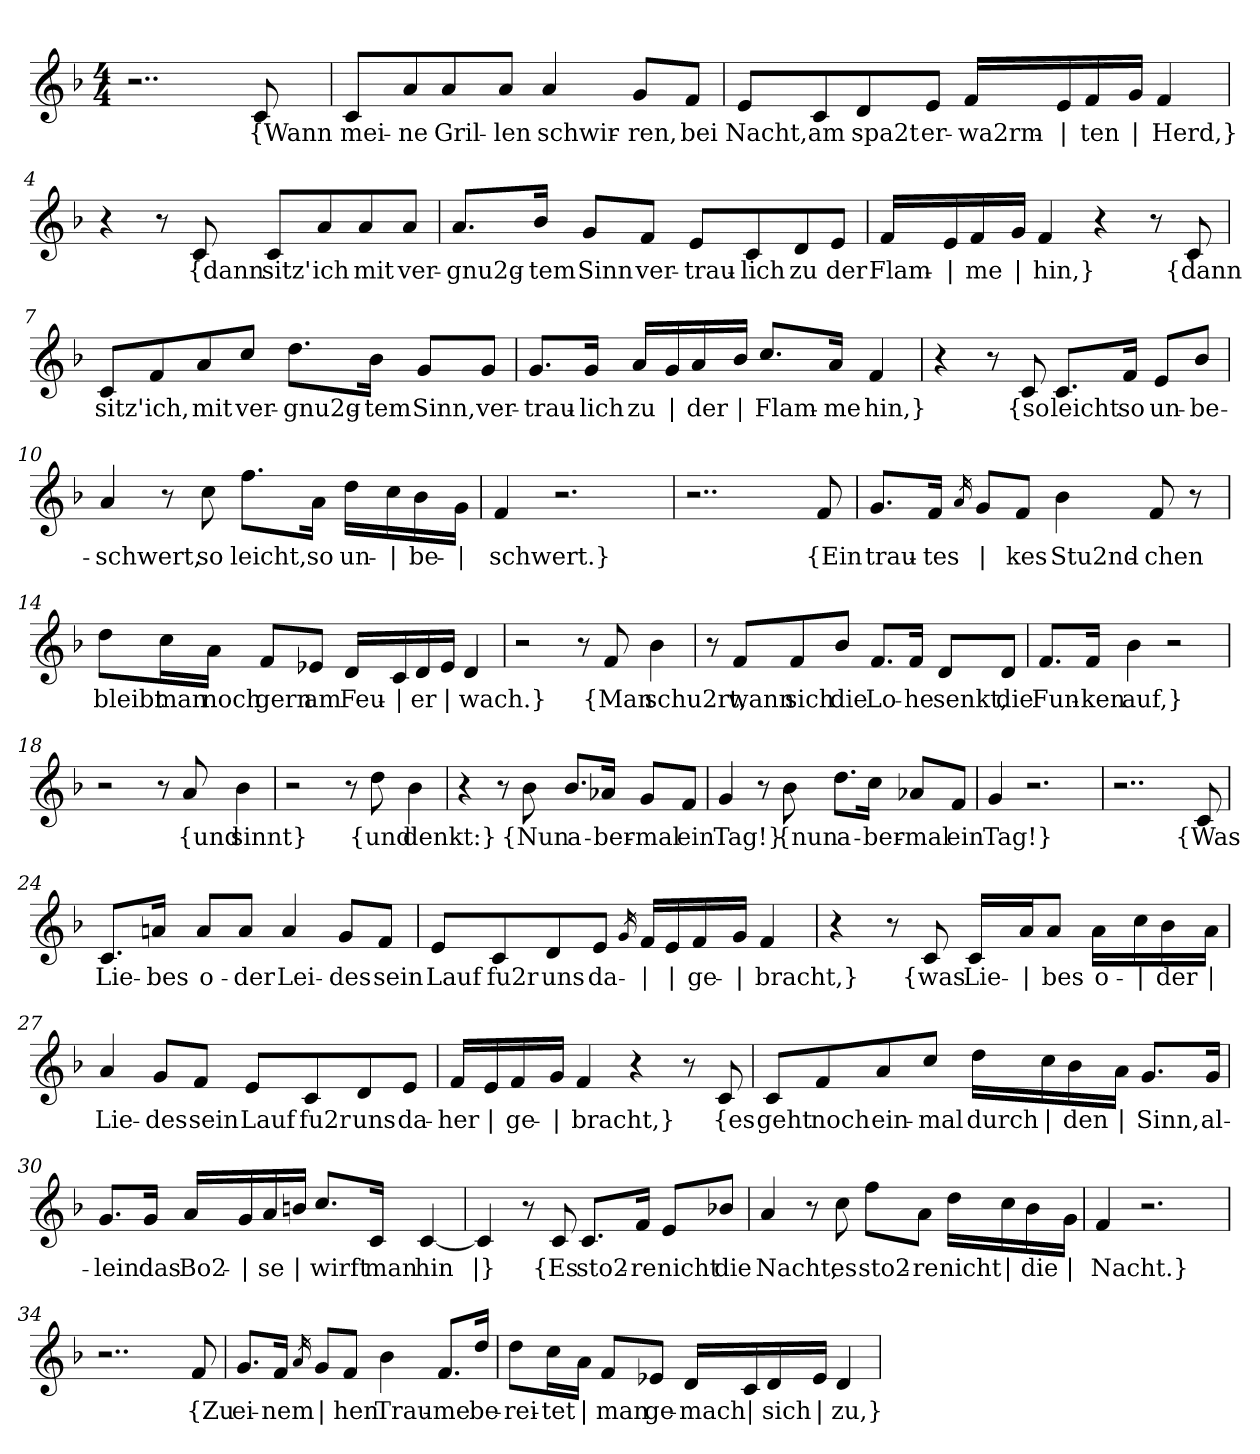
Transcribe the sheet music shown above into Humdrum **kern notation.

**kern	**text
*part1	*part1
*staff1	*staff1
*clefG2	*
*k[b-]	*
*M4/4	*
=1	=1
2..r	.
!	!LO:LY:b
8c/	{Wann
=2	=2
!	!LO:LY:b
8c/L	mei-
!	!LO:LY:b
8a/	-ne
!	!LO:LY:b
8a/	Gril-
!	!LO:LY:b
8a/J	-len
!	!LO:LY:b
4a/	schwir-
!	!LO:LY:b
8g/L	-ren,
!	!LO:LY:b
8f/J	bei
=3	=3
!	!LO:LY:b
8e/L	Nacht,
!	!LO:LY:b
8c/	am
!	!LO:LY:b
8d/	spa2t
!	!LO:LY:b
8e/J	er-
!	!LO:LY:b
16f/LL	-wa2rm-
!	!LO:LY:b
16e/	|
!	!LO:LY:b
16f/	-ten
!	!LO:LY:b
16g/JJ	|
!	!LO:LY:b
4f/	Herd,}
!!LO:LB:g=z
=4	=4
4r	.
8r	.
!	!LO:LY:b
8c/	{dann
!	!LO:LY:b
8c/L	sitz'
!	!LO:LY:b
8a/	ich
!	!LO:LY:b
8a/	mit
!	!LO:LY:b
8a/J	ver-
=5	=5
!	!LO:LY:b
8.a/L	-gnu2g-
!	!LO:LY:b
16b-/Jk	-tem
!	!LO:LY:b
8g/L	Sinn
!	!LO:LY:b
8f/J	ver-
!	!LO:LY:b
8e/L	-trau-
!	!LO:LY:b
8c/	-lich
!	!LO:LY:b
8d/	zu
!	!LO:LY:b
8e/J	der
=6	=6
!	!LO:LY:b
16f/LL	Flam-
!	!LO:LY:b
16e/	|
!	!LO:LY:b
16f/	-me
!	!LO:LY:b
16g/JJ	|
!	!LO:LY:b
4f/	hin,}
4r	.
8r	.
!	!LO:LY:b
8c/	{dann
!!LO:LB:g=z
=7	=7
!	!LO:LY:b
8c/L	sitz'
!	!LO:LY:b
8f/	ich,
!	!LO:LY:b
8a/	mit
!	!LO:LY:b
8cc/J	ver-
!	!LO:LY:b
8.dd\L	gnu2g-
!	!LO:LY:b
16b-\Jk	-tem
!	!LO:LY:b
8g/L	Sinn,
!	!LO:LY:b
8g/J	ver-
=8	=8
!	!LO:LY:b
8.g/L	-trau-
!	!LO:LY:b
16g/Jk	-lich
!	!LO:LY:b
16a/LL	zu
!	!LO:LY:b
16g/	|
!	!LO:LY:b
16a/	der
!	!LO:LY:b
16b-/JJ	|
!	!LO:LY:b
8.cc/L	Flam-
!	!LO:LY:b
16a/Jk	-me
!	!LO:LY:b
4f/	hin,}
=9	=9
4r	.
8r	.
!	!LO:LY:b
8c/	{so
!	!LO:LY:b
8.c/L	leicht
!	!LO:LY:b
16f/Jk	so
!	!LO:LY:b
8e/L	un-
!	!LO:LY:b
8b-/J	-be-
!!LO:LB:g=z
=10	=10
!	!LO:LY:b
4a/	-schwert,
8r	.
!	!LO:LY:b
8cc\	so
!	!LO:LY:b
8.ff\L	leicht,
!	!LO:LY:b
16a\Jk	so
!	!LO:LY:b
16dd\LL	un-
!	!LO:LY:b
16cc\	|
!	!LO:LY:b
16b-\	-be-
!	!LO:LY:b
16g\JJ	|
=11	=11
!	!LO:LY:b
4f/	-schwert.}
2.r	.
=12	=12
2..r	.
!	!LO:LY:b
8f/	{Ein
=13	=13
!	!LO:LY:b
8.g/L	trau-
!	!LO:LY:b
16f/Jk	-tes
16qa/	.
!	!LO:LY:b
8g/L	|
!	!LO:LY:b
8f/J	-kes
!	!LO:LY:b
4b-\	Stu2nd-
!	!LO:LY:b
8f/	-chen
8r	.
!!LO:LB:g=z
=14	=14
!	!LO:LY:b
8dd\L	bleibt
!	!LO:LY:b
16cc\L	man
!	!LO:LY:b
16a\JJ	noch
!	!LO:LY:b
8f/L	gern
!	!LO:LY:b
8e-X/J	am
!	!LO:LY:b
16d/LL	Feu-
!	!LO:LY:b
16c/	|
!	!LO:LY:b
16d/	-er
!	!LO:LY:b
16e-/JJ	|
!	!LO:LY:b
4d/	wach.}
=15	=15
2r	.
8r	.
!	!LO:LY:b
8f/	{Man
!	!LO:LY:b
4b-\	schu2rt,
=16	=16
8r	.
!	!LO:LY:b
8f/L	wann
!	!LO:LY:b
8f/	sich
!	!LO:LY:b
8b-/J	die
!	!LO:LY:b
8.f/L	Lo-
!	!LO:LY:b
16f/Jk	-he
!	!LO:LY:b
8d/L	senkt,
!	!LO:LY:b
8d/J	die
!!LO:LB:g=z
=17	=17
!	!LO:LY:b
8.f/L	Fun-
!	!LO:LY:b
16f/Jk	-ken
!	!LO:LY:b
4b-\	auf,}
2r	.
=18	=18
2r	.
8r	.
!	!LO:LY:b
8a/	{und
!	!LO:LY:b
4b-\	sinnt}
=19	=19
2r	.
8r	.
!	!LO:LY:b
8dd\	{und
!	!LO:LY:b
4b-\	denkt:}
=20	=20
4r	.
8r	.
!	!LO:LY:b
8b-\	{Nun
!	!LO:LY:b
8.b-/L	a-
!	!LO:LY:b
16a-X/Jk	-ber-
!	!LO:LY:b
8g/L	-mal
!	!LO:LY:b
8f/J	ein
!!LO:LB:g=z
=21	=21
!	!LO:LY:b
4g/	Tag!}
8r	.
!	!LO:LY:b
8b-\	{nun
!	!LO:LY:b
8.dd\L	a-
!	!LO:LY:b
16cc\Jk	-ber-
!	!LO:LY:b
8a-X/L	-mal
!	!LO:LY:b
8f/J	ein
=22	=22
!	!LO:LY:b
4g/	Tag!}
2.r	.
=23	=23
2..r	.
!	!LO:LY:b
8c/	{Was
=24	=24
!	!LO:LY:b
8.c/L	Lie-
!	!LO:LY:b
16an/Jk	-bes
!	!LO:LY:b
8a/L	o-
!	!LO:LY:b
8a/J	-der
!	!LO:LY:b
4a/	Lei-
!	!LO:LY:b
8g/L	-des
!	!LO:LY:b
8f/J	sein
!!LO:LB:g=z
=25	=25
!	!LO:LY:b
8e/L	Lauf
!	!LO:LY:b
8c/	fu2r
!	!LO:LY:b
8d/	uns
!	!LO:LY:b
8e/J	da-
16qg/	.
!	!LO:LY:b
16f/LL	|
!	!LO:LY:b
16e/	|
!	!LO:LY:b
16f/	ge-
!	!LO:LY:b
16g/JJ	|
!	!LO:LY:b
4f/	-bracht,}
=26	=26
4r	.
8r	.
!	!LO:LY:b
8c/	{was
!	!LO:LY:b
16c/LL	Lie-
!	!LO:LY:b
16a/J	|
!	!LO:LY:b
8a/J	-bes
!	!LO:LY:b
16a\LL	o-
!	!LO:LY:b
16cc\	|
!	!LO:LY:b
16b-\	-der
!	!LO:LY:b
16a\JJ	|
=27	=27
!	!LO:LY:b
4a/	Lie-
!	!LO:LY:b
8g/L	-des
!	!LO:LY:b
8f/J	sein
!	!LO:LY:b
8e/L	Lauf
!	!LO:LY:b
8c/	fu2r
!	!LO:LY:b
8d/	uns
!	!LO:LY:b
8e/J	da-
!!LO:LB:g=z
=28	=28
!	!LO:LY:b
16f/LL	-her
!	!LO:LY:b
16e/	|
!	!LO:LY:b
16f/	ge-
!	!LO:LY:b
16g/JJ	|
!	!LO:LY:b
4f/	-bracht,}
4r	.
8r	.
!	!LO:LY:b
8c/	{es
=29	=29
!	!LO:LY:b
8c/L	geht
!	!LO:LY:b
8f/	noch
!	!LO:LY:b
8a/	ein-
!	!LO:LY:b
8cc/J	-mal
!	!LO:LY:b
16dd\LL	durch
!	!LO:LY:b
16cc\	|
!	!LO:LY:b
16b-\	den
!	!LO:LY:b
16a\JJ	|
!	!LO:LY:b
8.g/L	Sinn,
!	!LO:LY:b
16g/Jk	al-
=30	=30
!	!LO:LY:b
8.g/L	-lein
!	!LO:LY:b
16g/Jk	das
!	!LO:LY:b
16a/LL	Bo2-
!	!LO:LY:b
16g/	|
!	!LO:LY:b
16a/	-se
!	!LO:LY:b
16bn/JJ	|
!	!LO:LY:b
8.cc/L	wirft
!	!LO:LY:b
16c/Jk	man
!	!LO:LY:b
[4c/	hin
!!LO:LB:g=z
=31	=31
!	!LO:LY:b
4c/]	|}
8r	.
!	!LO:LY:b
8c/	{Es
!	!LO:LY:b
8.c/L	sto2-
!	!LO:LY:b
16f/Jk	-re
!	!LO:LY:b
8e/L	nicht
!	!LO:LY:b
8b-X/J	die
=32	=32
!	!LO:LY:b
4a/	Nacht,
8r	.
!	!LO:LY:b
8cc\	es
!	!LO:LY:b
8ff\L	sto2-
!	!LO:LY:b
8a\J	-re
!	!LO:LY:b
16dd\LL	nicht
!	!LO:LY:b
16cc\	|
!	!LO:LY:b
16b-\	die
!	!LO:LY:b
16g\JJ	|
=33	=33
!	!LO:LY:b
4f/	Nacht.}
2.r	.
=34	=34
2..r	.
!	!LO:LY:b
8f/	{Zu
!!LO:PB:g=z
=35	=35
!	!LO:LY:b
8.g/L	ei-
!	!LO:LY:b
16f/Jk	-nem
16qa/	.
!	!LO:LY:b
8g/L	|
!	!LO:LY:b
8f/J	-hen
!	!LO:LY:b
4b-\	Trau-
!	!LO:LY:b
8.f/L	-me
!	!LO:LY:b
16dd/Jk	be-
=36	=36
!	!LO:LY:b
8dd\L	-rei-
!	!LO:LY:b
16cc\L	-tet
!	!LO:LY:b
16a\JJ	|
!	!LO:LY:b
8f/L	man
!	!LO:LY:b
8e-X/J	ge-
!	!LO:LY:b
16d/LL	-mach
!	!LO:LY:b
16c/	|
!	!LO:LY:b
16d/	sich
!	!LO:LY:b
16e-/JJ	|
!	!LO:LY:b
4d/	zu,}
=	=
*-	*-
